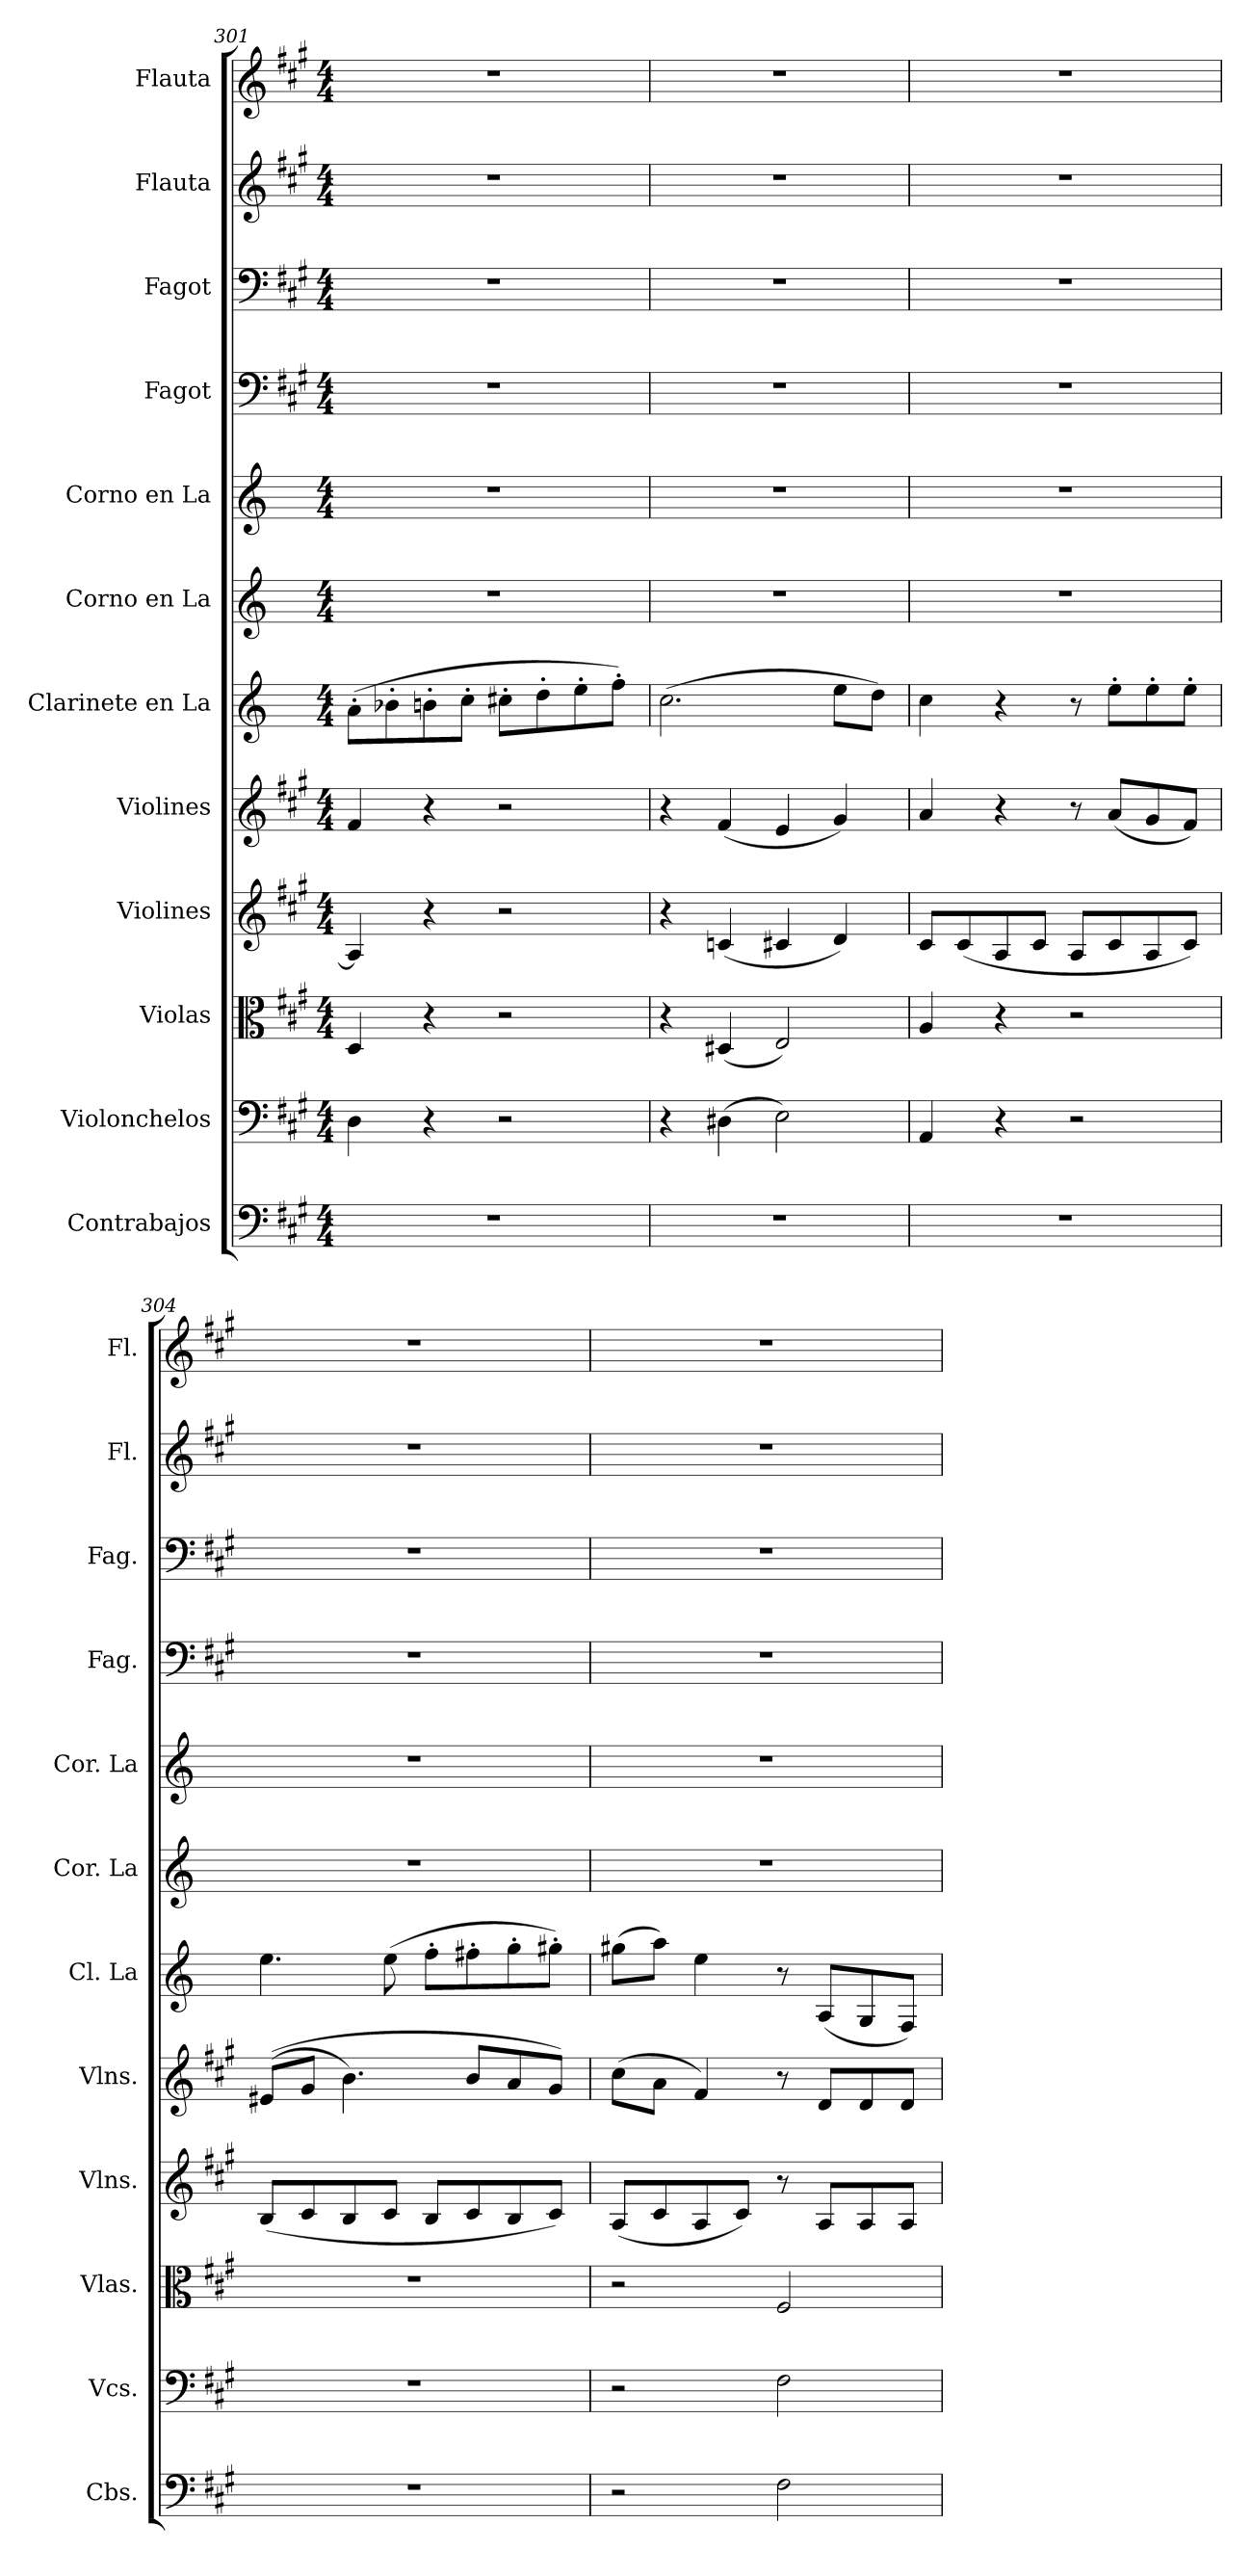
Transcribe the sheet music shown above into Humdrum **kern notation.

**kern	**kern	**kern	**kern	**kern	**kern	**kern	**kern	**kern	**kern	**kern	**kern
*part12	*part11	*part10	*part9	*part8	*part7	*part6	*part5	*part4	*part3	*part2	*part1
*staff12	*staff11	*staff10	*staff9	*staff8	*staff7	*staff6	*staff5	*staff4	*staff3	*staff2	*staff1
*I"Contrabajos	*I"Violonchelos	*I"Violas	*I"Violines	*I"Violines	*I"Clarinete en La	*I"Corno en La	*I"Corno en La	*I"Fagot	*I"Fagot	*I"Flauta	*I"Flauta
*I'Cbs.	*I'Vcs.	*I'Vlas.	*I'Vlns.	*I'Vlns.	*I'Cl. La	*I'Cor. La	*I'Cor. La	*I'Fag.	*I'Fag.	*I'Fl.	*I'Fl.
*clefF4	*clefF4	*clefC3	*clefG2	*clefG2	*clefG2	*clefG2	*clefG2	*clefF4	*clefF4	*clefG2	*clefG2
*ITrd7c12	*	*	*	*	*ITrd2c3	*ITrd2c3	*ITrd2c3	*	*	*	*
*k[f#c#g#]	*k[f#c#g#]	*k[f#c#g#]	*k[f#c#g#]	*k[f#c#g#]	*k[f#c#g#]	*k[f#c#g#]	*k[f#c#g#]	*k[f#c#g#]	*k[f#c#g#]	*k[f#c#g#]	*k[f#c#g#]
*M4/4	*M4/4	*M4/4	*M4/4	*M4/4	*M4/4	*M4/4	*M4/4	*M4/4	*M4/4	*M4/4	*M4/4
=301	=301	=301	=301	=301	=301	=301	=301	=301	=301	=301	=301
1r	4D\	4D/	4A/]	4f#/	(>8f#'\L	1r	1r	1r	1r	1r	1r
.	.	.	.	.	8gn'\	.	.	.	.	.	.
.	4r	4r	4r	4r	8g#X'\	.	.	.	.	.	.
.	.	.	.	.	8a'\J	.	.	.	.	.	.
.	2r	2r	2r	2r	8a#X'\L	.	.	.	.	.	.
.	.	.	.	.	8b'\	.	.	.	.	.	.
.	.	.	.	.	8cc#'\	.	.	.	.	.	.
.	.	.	.	.	8dd'\J)	.	.	.	.	.	.
=302	=302	=302	=302	=302	=302	=302	=302	=302	=302	=302	=302
1r	4r	4r	4r	4r	(>2.a\	1r	1r	1r	1r	1r	1r
.	(>4D#X\	(<4D#X/	(<4cn/	(<4f#/	.	.	.	.	.	.	.
.	2E\)	2E/)	4c#X/	4e/	.	.	.	.	.	.	.
.	.	.	4d/)	4g#/)	8cc#\L	.	.	.	.	.	.
.	.	.	.	.	8b\J)	.	.	.	.	.	.
=303	=303	=303	=303	=303	=303	=303	=303	=303	=303	=303	=303
1r	4AA/	4A/	8c#/L	4a/	4a\	1r	1r	1r	1r	1r	1r
.	.	.	(<8c#/	.	.	.	.	.	.	.	.
.	4r	4r	8A/	4r	4r	.	.	.	.	.	.
.	.	.	8c#/J	.	.	.	.	.	.	.	.
.	2r	2r	8A/L	8r	8r	.	.	.	.	.	.
.	.	.	8c#/	(<8a/L	8cc#'\L	.	.	.	.	.	.
.	.	.	8A/	8g#/	8cc#'\	.	.	.	.	.	.
.	.	.	8c#/J)	8f#/J)	8cc#'\J	.	.	.	.	.	.
=304	=304	=304	=304	=304	=304	=304	=304	=304	=304	=304	=304
1r	1r	1r	(<8B/L	(>(>8e#X/L	4.cc#\	1r	1r	1r	1r	1r	1r
.	.	.	8c#/	8g#/J	.	.	.	.	.	.	.
.	.	.	8B/	4.b\)	.	.	.	.	.	.	.
.	.	.	8c#/J	.	(>8cc#\	.	.	.	.	.	.
.	.	.	8B/L	.	8dd'\L	.	.	.	.	.	.
.	.	.	8c#/	8b/L	8dd#X'\	.	.	.	.	.	.
.	.	.	8B/	8a/	8ee'\	.	.	.	.	.	.
.	.	.	8c#/J)	8g#/J)	8ee#X'\J)	.	.	.	.	.	.
=305	=305	=305	=305	=305	=305	=305	=305	=305	=305	=305	=305
2r	2r	2r	(<8A/L	(>8cc#\L	(>8ee#X\L	1r	1r	1r	1r	1r	1r
.	.	.	8c#/	8a\J	8ff#\J)	.	.	.	.	.	.
.	.	.	8A/	4f#/)	4cc#\	.	.	.	.	.	.
.	.	.	8c#/J)	.	.	.	.	.	.	.	.
2FF#\	2F#\	2F#/	8r	8r	8r	.	.	.	.	.	.
.	.	.	8A/L	8d/L	(<8F#/L	.	.	.	.	.	.
.	.	.	8A/	8d/	8E/	.	.	.	.	.	.
.	.	.	8A/J	8d/J	8D/J)	.	.	.	.	.	.
=	=	=	=	=	=	=	=	=	=	=	=
*-	*-	*-	*-	*-	*-	*-	*-	*-	*-	*-	*-
